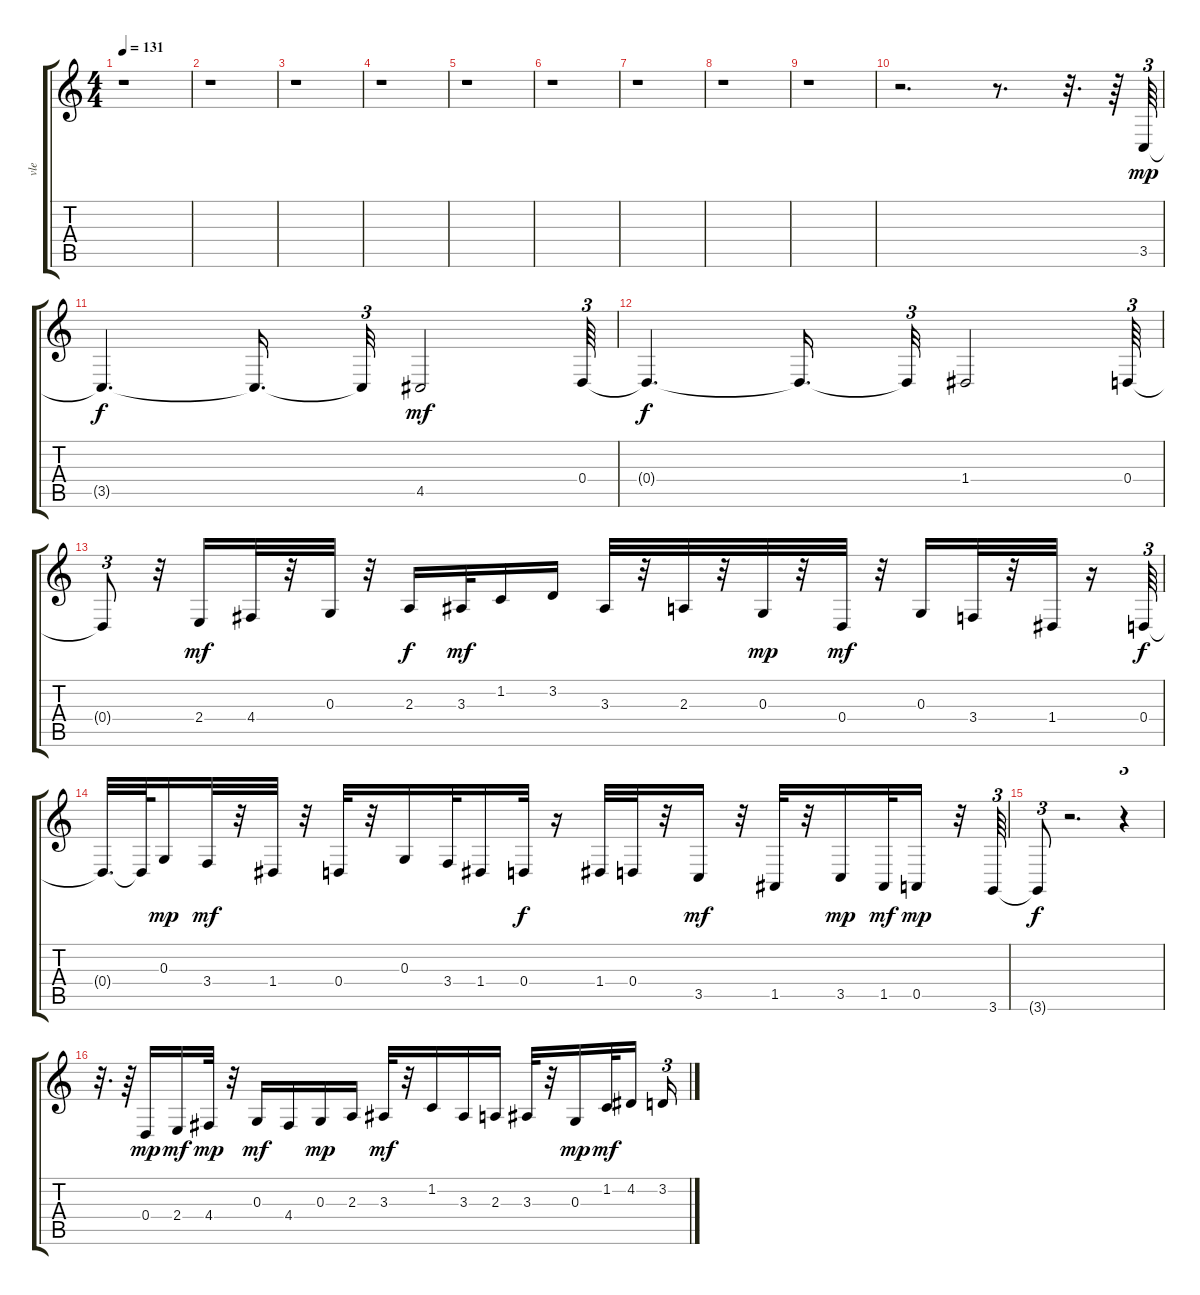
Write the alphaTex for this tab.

\track ("vle" "vle") {instrument stringensemble2}
\staff {score tabs}
\tuning (E4 B3 G3 D3 A2 E2) {hide}
\ts (4 4)
\tempo 131
\clef g2
\ks c
r.1{dy f} |
r.1 |
r.1 |
r.1 |
r.1 |
r.1 |
r.1 |
r.1 |
r.1 |
r.2{d} r.8{d} r.32{d} r.64 3.5.64{tu (3 2) dy mp} |
3.5{t}.4{d dy f} 3.5{t}.16{d} 3.5{t}.32{tu (3 2)} 4.5.2{dy mf} 0.4.64{tu (3 2)} |
0.4{t}.4{d dy f} 0.4{t}.16{d} 0.4{t}.32{tu (3 2)} 1.4.2 0.4.64{tu (3 2)} |
0.4{t}.8{tu (3 2)} r.32 2.4.16{dy mf} 4.4.32 r.32 0.3.32 r.32 2.3.16{dy f} 3.3.32{dy mf} 1.2.16 3.2.16 3.3.32 r.32 2.3.32 r.32 0.3.32{dy mp} r.32 0.4.32{dy mf} r.32 0.3.16 3.4.32 r.32 1.4.32 r.16 0.4.64{tu (3 2) dy f} |
0.4{t}.32{d} 0.4{t}.64 0.3.16{dy mp} 3.4.32{dy mf} r.32 1.4.32 r.32 0.4.32 r.32 0.3.16 3.4.32 1.4.16 0.4.32{dy f} r.16 1.4.32 0.4.32 r.32 3.5.16{dy mf} r.32 1.5.32 r.32 3.5.16{dy mp} 1.5.32{dy mf} 0.5.16{dy mp} r.32 3.6.64{tu (3 2)} |
3.6{t}.8{tu (3 2) dy f} r.2{d} r.4{tu (3 2)} |
r.32{d} r.64 0.4.16{dy mp} 2.4.16{dy mf} 4.4.32{dy mp} r.32 0.3.16{dy mf} 4.4.16 0.3.16{dy mp} 2.3.16 3.3.32{dy mf} r.32 1.2.16 3.3.16 2.3.16 3.3.32 r.32 0.3.16{dy mp} 1.2.32{dy mf} 4.2.16{beam splitsecondary} 3.2.16{tu (3 2)}
